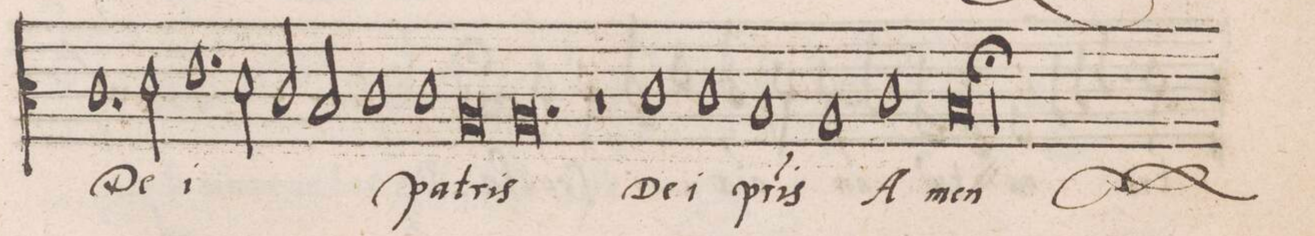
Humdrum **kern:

**kern	**text
*I"ALTVS	*
*clefC4	*
*k[]	*
*met(3)	*
*M3/1	*
1.c	De-
2d\	.
1.e	-i
=88	=88
2d\	.
2c/	.
2B/	.
1c	.
=89	=89
1c	pa-
0A	-tris
=90	=90
0.A	.
=91	=91
1r	.
1c	De-
1c	-i
=92	=92
1B	p(at)-
1A	-ris
1c	A-
=93	=93
0.B;	-men
==	==
*-	*-
